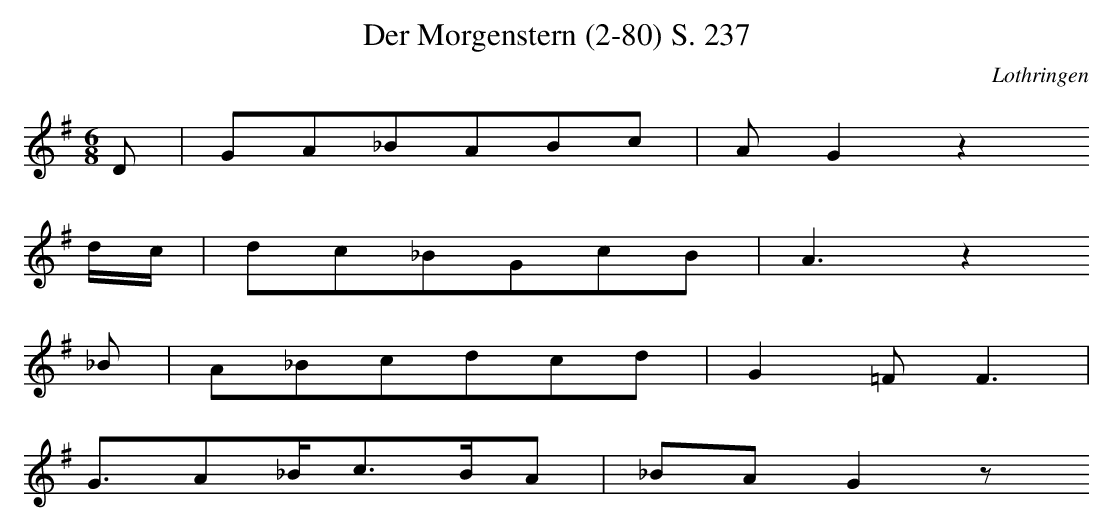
X:1
T: Der Morgenstern (2-80) S. 237
O: Lothringen
M: 6/8
L: 1/16
K: G
D2 | G2A2_B2A2B2c2 | A2G4z4
dc | d2c2_B2G2c2B2 | A6z4
_B2 | A2_B2c2d2c2d2 | G4=F2F6 |
G3A2_Bc3BA2 | _B2A2G4z2
